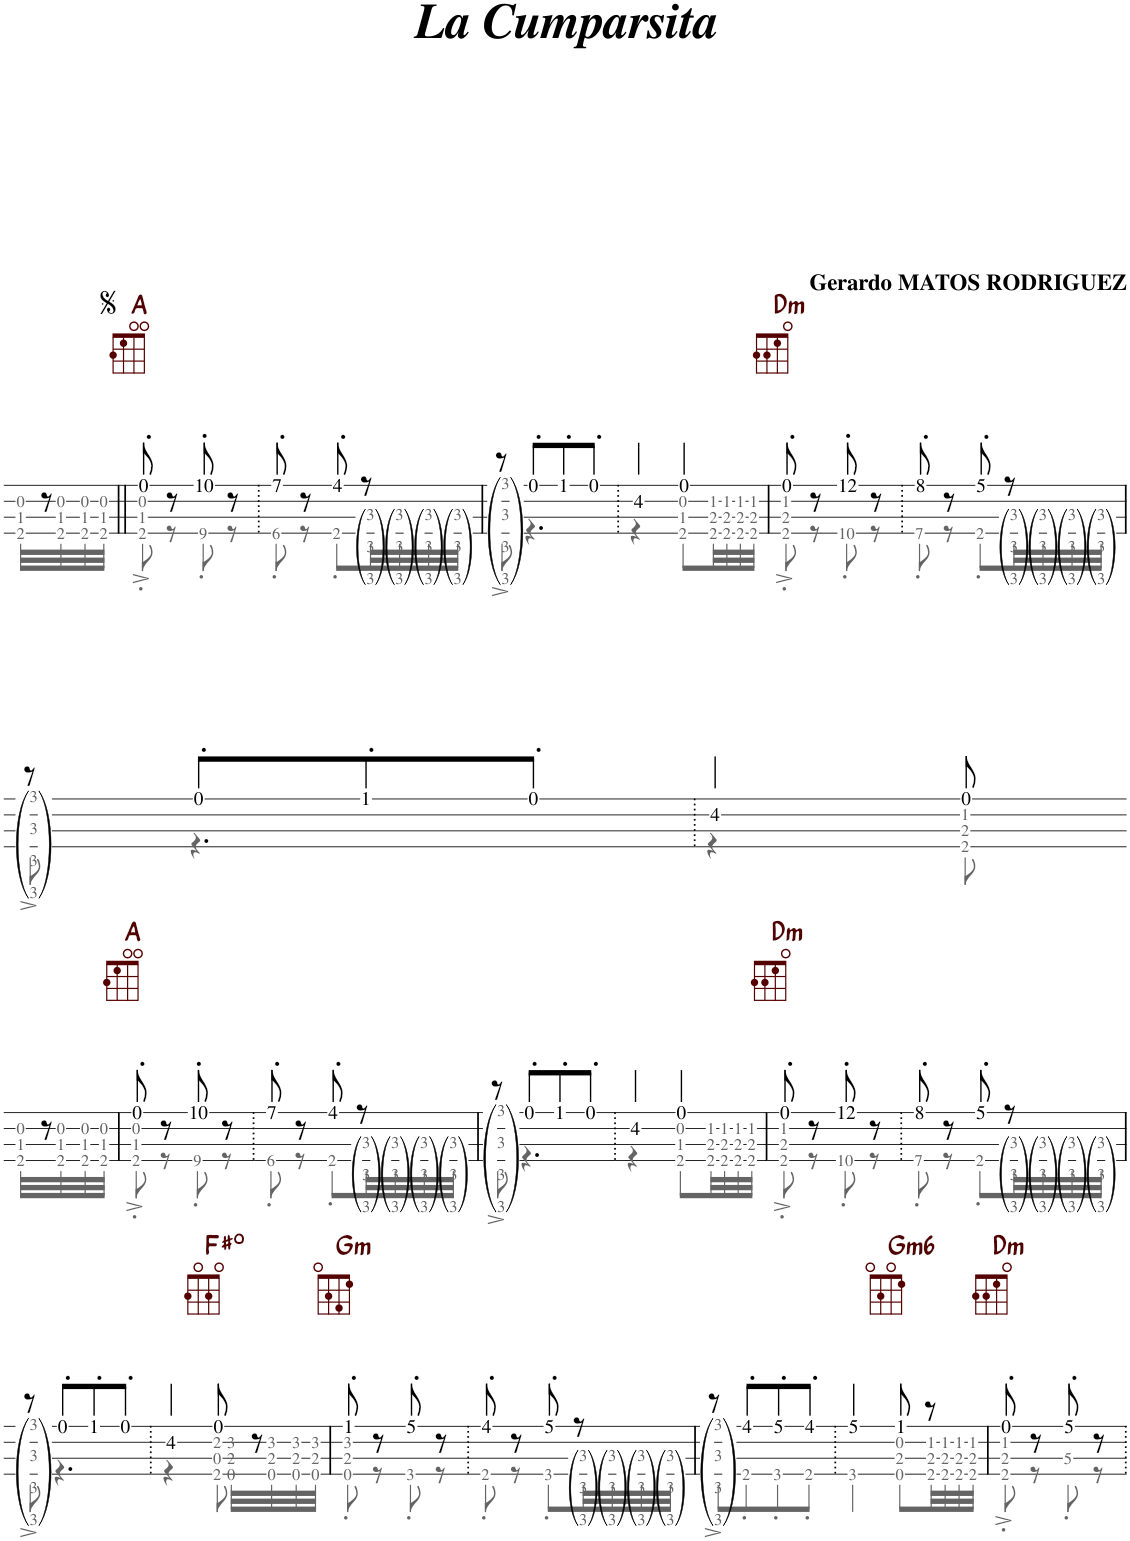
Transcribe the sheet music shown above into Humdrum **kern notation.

**kern	**harte
*part1	*part1
*staff1	*
*I"Ukulélé [Tablature]	*
*stria4	*
*k[b-]	*
*M2/4	*
=1	=1
*^	*
8r	32a!i\ 32c#!i\ 32e!i\LLL	.
.	32a!i\ 32c#!i\ 32e!i\	.
.	32a!i\ 32c#!i\ 32e!i\	.
.	32a!i\ 32c#!i\ 32e!i\JJJ	.
=2||	=2||	=2||
8a'/	8a!i\^' 8c#!i\^' 8e!i\^'	A:maj
8r	8r	.
8gg'/	8ee'!i\	.
8r	8r	.
=3.	=3.	=3.
8ee'/	8cc#'!i\	.
8r	8r	.
8cc#'/	8a'!i\L	.
8r	32a#i\ 32d#i\ 32gi\LL	.
.	32a#i\ 32d#i\ 32gi\	.
.	32a#i\ 32d#i\ 32gi\	.
.	32a#i\ 32d#i\ 32gi\JJJ	.
=4	=4	=4
8r	8a#i\^ 8d#i\^ 8gi\^ 8cci\^	.
8a'/L	4.r	.
8b-'/	.	.
8a'/J	.	.
=5.	=5.	=5.
4g#/	4r	.
4a/	8a!i\ 8c#!i\ 8e!i\L	.
.	32a!i\ 32d!i\ 32f!i\LL	.
.	32a!i\ 32d!i\ 32f!i\	.
.	32a!i\ 32d!i\ 32f!i\	.
.	32a!i\ 32d!i\ 32f!i\JJJ	.
=6	=6	=6
!	!	!LO:H:kt=m
8a'/	8a!i\^' 8d!i\^' 8f!i\^'	D:min
8r	8r	.
8aa'/	8ff'!i\	.
8r	8r	.
=7.	=7.	=7.
8ff'/	8dd'!i\	.
8r	8r	.
8dd'/	8a'!i\L	.
8r	32a#i\ 32d#i\ 32gi\LL	.
.	32a#i\ 32d#i\ 32gi\	.
.	32a#i\ 32d#i\ 32gi\	.
.	32a#i\ 32d#i\ 32gi\JJJ	.
!!LO:LB:g=z	!!
=8	=8	=8
8r	8a#i\^ 8d#i\^ 8gi\^ 8cci\^	.
8a'/L	4.r	.
8b-'/	.	.
8a'/J	.	.
=9.	=9.	=9.
4g#/	4r	.
8a/	8a!i\ 8d!i\ 8f!i\	.
!!LO:LB:g=z	!!
=10-	=10-	=10-
8r	32a!i\ 32c#!i\ 32e!i\LLL	.
.	32a!i\ 32c#!i\ 32e!i\	.
.	32a!i\ 32c#!i\ 32e!i\	.
.	32a!i\ 32c#!i\ 32e!i\JJJ	.
=11	=11	=11
8a'/	8a!i\^' 8c#!i\^' 8e!i\^'	A:maj
8r	8r	.
8gg'/	8ee'!i\	.
8r	8r	.
=12.	=12.	=12.
8ee'/	8cc#'!i\	.
8r	8r	.
8cc#'/	8a'!i\L	.
8r	32a#i\ 32d#i\ 32gi\LL	.
.	32a#i\ 32d#i\ 32gi\	.
.	32a#i\ 32d#i\ 32gi\	.
.	32a#i\ 32d#i\ 32gi\JJJ	.
=13	=13	=13
8r	8a#i\^ 8d#i\^ 8gi\^ 8cci\^	.
8a'/L	4.r	.
8b-'/	.	.
8a'/J	.	.
=14.	=14.	=14.
4g#/	4r	.
4a/	8a!i\ 8c#!i\ 8e!i\L	.
.	32a!i\ 32d!i\ 32f!i\LL	.
.	32a!i\ 32d!i\ 32f!i\	.
.	32a!i\ 32d!i\ 32f!i\	.
.	32a!i\ 32d!i\ 32f!i\JJJ	.
=15	=15	=15
!	!	!LO:H:kt=m
8a'/	8a!i\^' 8d!i\^' 8f!i\^'	D:min
8r	8r	.
8aa'/	8ff'!i\	.
8r	8r	.
=16.	=16.	=16.
8ff'/	8dd'!i\	.
8r	8r	.
8dd'/	8a'!i\L	.
8r	32a#i\ 32d#i\ 32gi\LL	.
.	32a#i\ 32d#i\ 32gi\	.
.	32a#i\ 32d#i\ 32gi\	.
.	32a#i\ 32d#i\ 32gi\JJJ	.
!!LO:LB:g=z	!!
=17	=17	=17
8r	8a#i\^ 8d#i\^ 8gi\^ 8cci\^	.
8a'/L	4.r	.
8b-'/	.	.
8a'/J	.	.
=18.	=18.	=18.
4g#/	4r	.
8a/	8a!i\ 8c!i\ 8f#!i\	F#:dim
=19-	=19-	=19-
8r	32g!i\ 32d!i\ 32g!i\LLL	.
.	32g!i\ 32d!i\ 32g!i\	.
.	32g!i\ 32d!i\ 32g!i\	.
.	32g!i\ 32d!i\ 32g!i\JJJ	.
=20	=20	=20
!	!	!LO:H:kt=m
8b-'/	8g!i\' 8d!i\' 8g!i\'	G:min
8r	8r	.
8dd'/	8b-'!i\	.
8r	8r	.
=21.	=21.	=21.
8cc#'/	8a'!i\	.
8r	8r	.
8dd'/	8b-'!i\L	.
8r	32a#i\ 32d#i\ 32gi\LL	.
.	32a#i\ 32d#i\ 32gi\	.
.	32a#i\ 32d#i\ 32gi\	.
.	32a#i\ 32d#i\ 32gi\JJJ	.
=22	=22	=22
8r	8a#i\^ 8d#i\^ 8gi\^ 8cci\^L	.
8cc#'/L	8a'!i\	.
8dd'/	8b-'!i\	.
8cc#'/J	8a'!i\J	.
=23.	=23.	=23.
4dd/	4b-!i\	.
!	!	!LO:H:kt=m6
8b-/	8g!i\ 8d!i\ 8e!i\L	G:min6
8r	32a!i\ 32d!i\ 32f!i\LL	.
.	32a!i\ 32d!i\ 32f!i\	.
.	32a!i\ 32d!i\ 32f!i\	.
.	32a!i\ 32d!i\ 32f!i\JJJ	.
=24	=24	=24
!	!	!LO:H:kt=m
8a'/	8a!i\^' 8d!i\^' 8f!i\^'	D:min
8r	8r	.
8dd'/	8f'!i\	.
8r	8r	.
*v	*v	*
=.	=.
*-	*-
